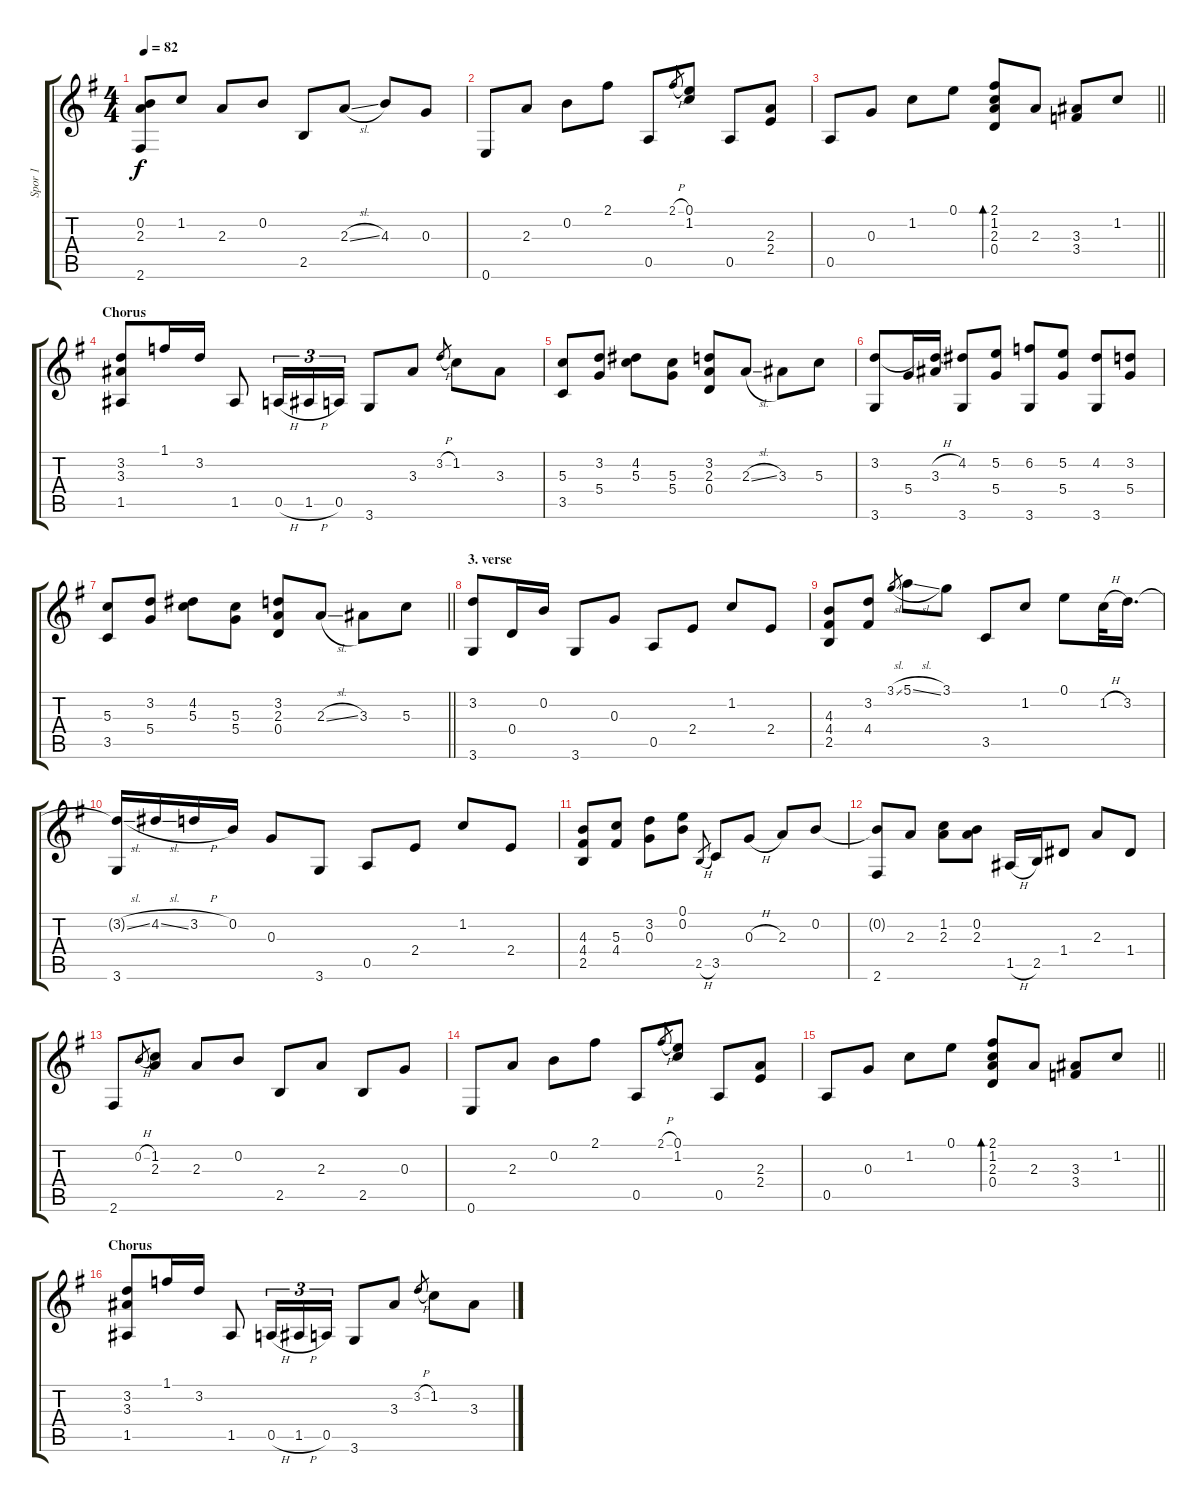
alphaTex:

\track ("Spor 1" "Spor 1") {instrument acousticguitarsteel}
\staff {score tabs}
\tuning (E4 B3 G3 D3 A2 E2) {hide}
\ts (4 4)
\tempo 82
\clef g2
\ks g
(0.2 2.3 2.6).8{dy f} 1.2.8 2.3.8 0.2.8 2.5.8 2.3{sl}.8 4.3.8 0.3.8 |
0.6.8 2.3.8 0.2.8 2.1.8 0.5.8 2.1{h}.8{gr} (0.1 1.2).8 0.5.8 (2.3 2.4).8 |
\barLineRight lightlight
0.5.8 0.3.8 1.2.8 0.1.8 (2.1 1.2 2.3 0.4).8{bd 60} 2.3.8 (3.3 3.4).8 1.2.8 |
\section ("" "Chorus")
(3.2 3.3 1.5).8 1.1.16 3.2.16 1.5.8 0.5{h}.16{tu (3 2)} 1.5{h}.16{tu (3 2)} 0.5.16{tu (3 2)} 3.6.8 3.3.8 3.2{h}.8{gr} 1.2.8 3.3.8 |
(5.3 3.5).8 (3.2 5.4).8 (4.2 5.3).8 (5.3 5.4).8 (3.2 2.3 0.4).8 2.3{sl}.8 3.3.8 5.3.8 |
(3.2 3.6).8 5.4.16 (3.2{h t} 3.3).16 (4.2 3.6).8 (5.2 5.4).8 (6.2 3.6).8 (5.2 5.4).8 (4.2 3.6).8 (3.2 5.4).8 |
\barLineRight lightlight
(5.3 3.5).8 (3.2 5.4).8 (4.2 5.3).8 (5.3 5.4).8 (3.2 2.3 0.4).8 2.3{sl}.8 3.3.8 5.3.8 |
\section ("" "3. verse")
(3.2 3.6).8 0.4.16 0.2.16 3.6.8 0.3.8 0.5.8 2.4.8 1.2.8 2.4.8 |
(4.3 4.4 2.5).8 (3.2 4.4).8 3.1{sl}.8{gr} 5.1{sl}.8 3.1.8 3.5.8 1.2.8 0.1.8 1.2{h}.32 3.2.16{d} |
(3.2{sl t} 3.6).16 4.2{sl}.16 3.2{h}.16 0.2.16 0.3.8 3.6.8 0.5.8 2.4.8 1.2.8 2.4.8 |
(4.3 4.4 2.5).8 (5.3 4.4).8 (3.2 0.3).8 (0.1 0.2).8 2.5{h}.8{gr} 3.5.8 0.3{h}.8 2.3.8 0.2.8 |
(0.2{t} 2.6).8 2.3.8 (1.2 2.3).8 (0.2 2.3).8 1.5{h}.16 2.5.16 1.4.8 2.3.8 1.4.8 |
2.6.8 0.2{h}.8{gr} (1.2 2.3).8 2.3.8 0.2.8 2.5.8 2.3.8 2.5.8 0.3.8 |
0.6.8 2.3.8 0.2.8 2.1.8 0.5.8 2.1{h}.8{gr} (0.1 1.2).8 0.5.8 (2.3 2.4).8 |
\barLineRight lightlight
0.5.8 0.3.8 1.2.8 0.1.8 (2.1 1.2 2.3 0.4).8{bd 60} 2.3.8 (3.3 3.4).8 1.2.8 |
\section ("" "Chorus")
(3.2 3.3 1.5).8 1.1.16 3.2.16 1.5.8 0.5{h}.16{tu (3 2)} 1.5{h}.16{tu (3 2)} 0.5.16{tu (3 2)} 3.6.8 3.3.8 3.2{h}.8{gr} 1.2.8 3.3.8
